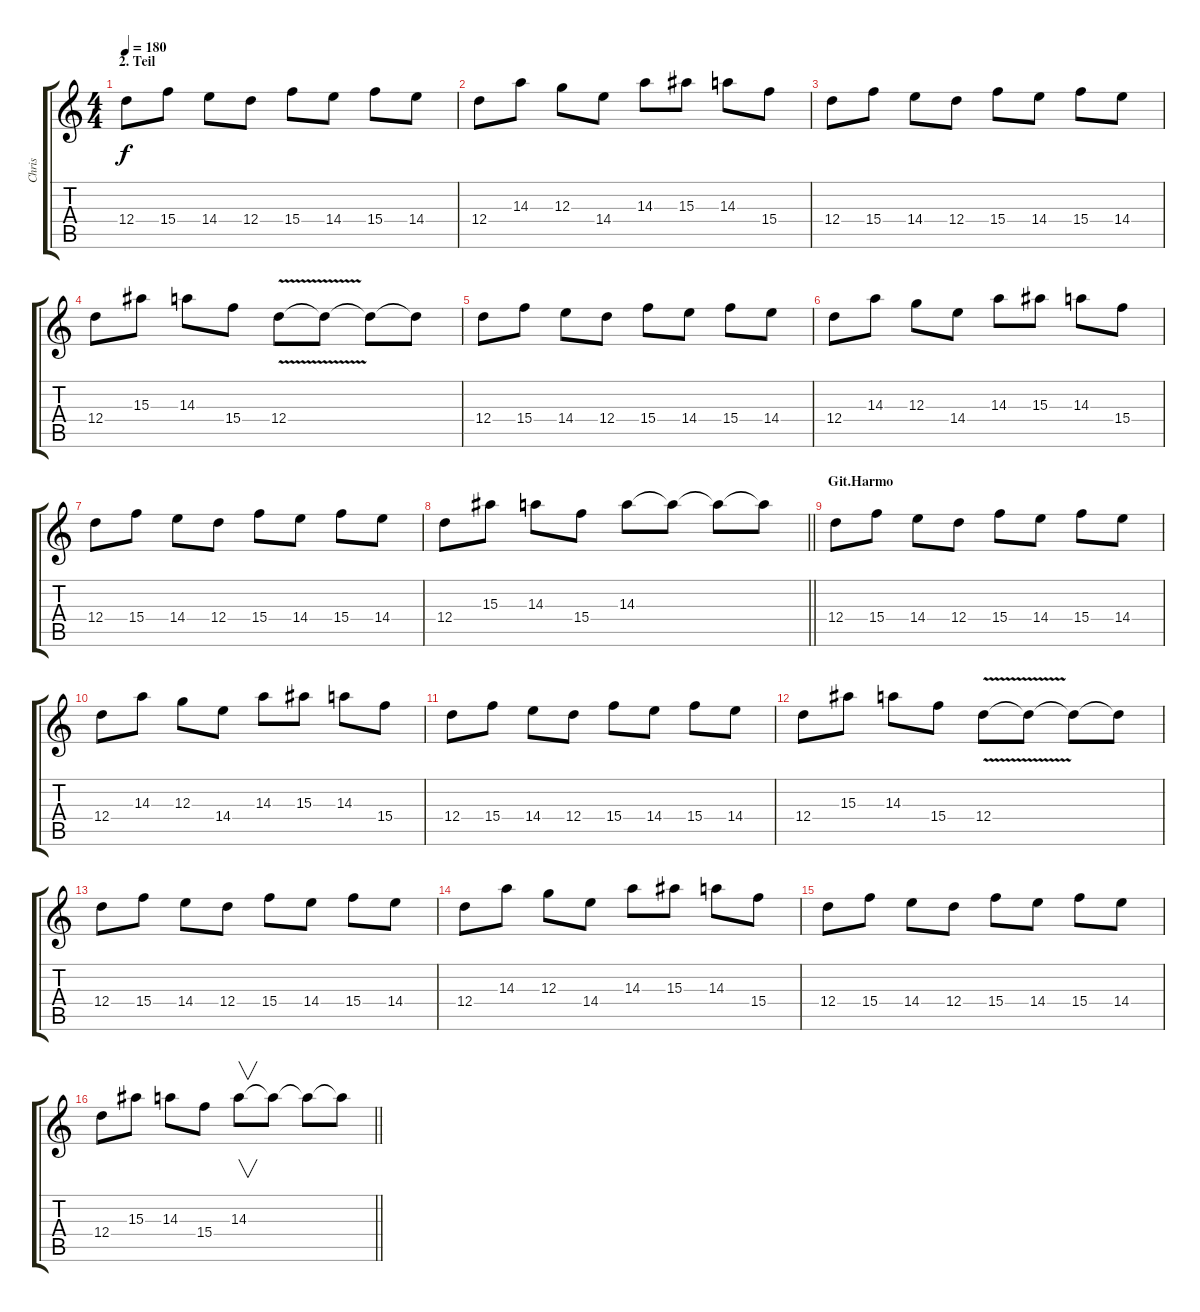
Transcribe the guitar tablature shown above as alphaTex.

\track ("Chris" "Chris") {instrument distortionguitar}
\staff {score tabs}
\tuning (E4 B3 G3 D3 A2 D2) {hide}
\ts (4 4)
\section ("" "2. Teil")
\tempo 180
\clef g2
\ks c
12.4.8{dy f} 15.4.8 14.4.8 12.4.8 15.4.8 14.4.8 15.4.8 14.4.8 |
12.4.8 14.3.8 12.3.8 14.4.8 14.3.8 15.3.8 14.3.8 15.4.8 |
12.4.8 15.4.8 14.4.8 12.4.8 15.4.8 14.4.8 15.4.8 14.4.8 |
12.4.8 15.3.8 14.3.8 15.4.8 12.4{v}.8 12.4{t}.8 12.4{t}.8 12.4{t}.8 |
12.4.8 15.4.8 14.4.8 12.4.8 15.4.8 14.4.8 15.4.8 14.4.8 |
12.4.8 14.3.8 12.3.8 14.4.8 14.3.8 15.3.8 14.3.8 15.4.8 |
12.4.8 15.4.8 14.4.8 12.4.8 15.4.8 14.4.8 15.4.8 14.4.8 |
\barLineRight lightlight
12.4.8 15.3.8 14.3.8 15.4.8 14.3.8 14.3{t}.8 14.3{t}.8 14.3{t}.8 |
\section ("" "Git.Harmo")
12.4.8 15.4.8 14.4.8 12.4.8 15.4.8 14.4.8 15.4.8 14.4.8 |
12.4.8 14.3.8 12.3.8 14.4.8 14.3.8 15.3.8 14.3.8 15.4.8 |
12.4.8 15.4.8 14.4.8 12.4.8 15.4.8 14.4.8 15.4.8 14.4.8 |
12.4.8 15.3.8 14.3.8 15.4.8 12.4{v}.8 12.4{t}.8 12.4{t}.8 12.4{t}.8 |
12.4.8 15.4.8 14.4.8 12.4.8 15.4.8 14.4.8 15.4.8 14.4.8 |
12.4.8 14.3.8 12.3.8 14.4.8 14.3.8 15.3.8 14.3.8 15.4.8 |
12.4.8 15.4.8 14.4.8 12.4.8 15.4.8 14.4.8 15.4.8 14.4.8 |
\barLineRight lightlight
12.4.8 15.3.8 14.3.8 15.4.8 14.3.8{v} 14.3{t}.8 14.3{t}.8 14.3{t}.8
